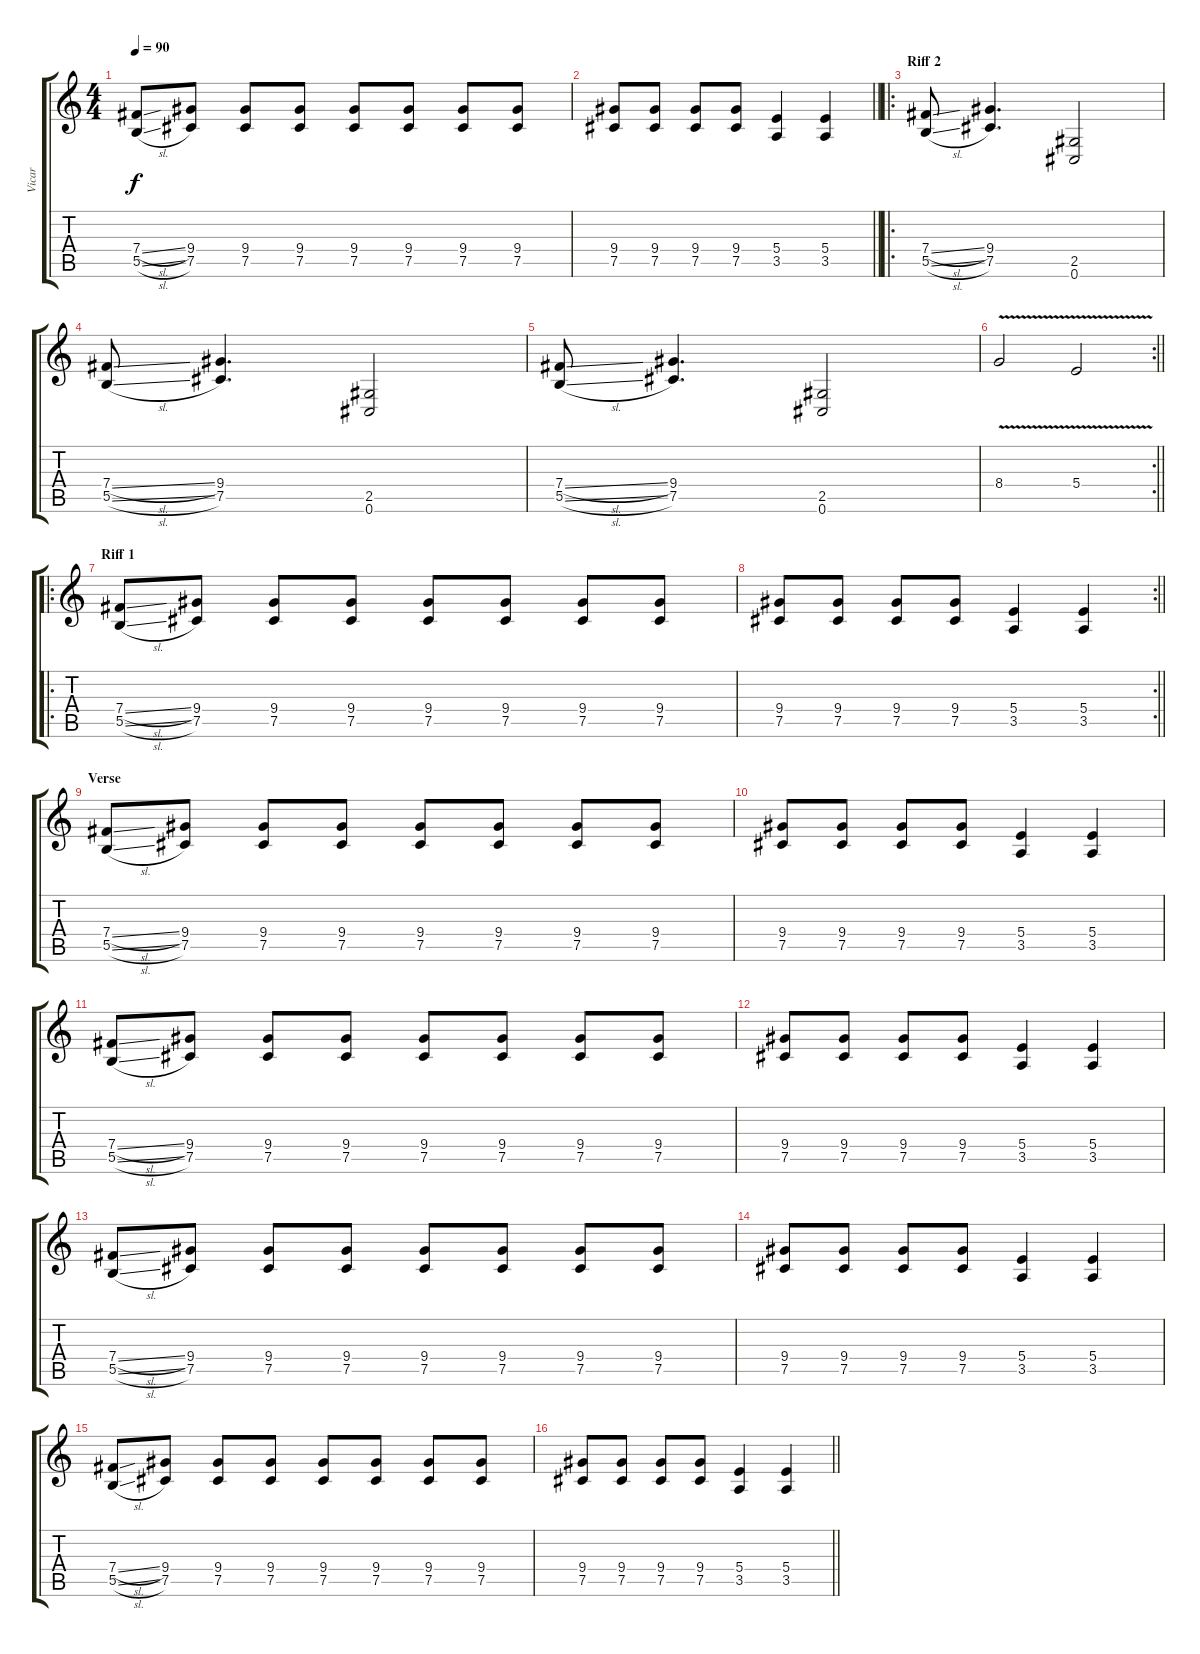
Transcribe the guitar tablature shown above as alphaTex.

\track ("Vicar" "Vicar") {instrument distortionguitar}
\staff {score tabs}
\tuning (Db4 Ab3 E3 B2 Gb2 Db2) {hide}
\ts (4 4)
\tempo 90
\clef g2
\ks c
(7.4{sl} 5.5{sl}).8{dy f} (9.4 7.5).8 (9.4 7.5).8 (9.4 7.5).8 (9.4 7.5).8 (9.4 7.5).8 (9.4 7.5).8 (9.4 7.5).8 |
\barLineRight lightlight
(9.4 7.5).8 (9.4 7.5).8 (9.4 7.5).8 (9.4 7.5).8 (5.4 3.5).4 (5.4 3.5).4 |
\ro
\section ("" "Riff 2")
(7.4{sl} 5.5{sl}).8 (9.4 7.5).4{d} (2.5 0.6).2 |
(7.4{sl} 5.5{sl}).8 (9.4 7.5).4{d} (2.5 0.6).2 |
(7.4{sl} 5.5{sl}).8 (9.4 7.5).4{d} (2.5 0.6).2 |
\rc 2
\barLineRight lightlight
8.4{v}.2 5.4{v}.2 |
\ro
\section ("" "Riff 1")
(7.4{sl} 5.5{sl}).8 (9.4 7.5).8 (9.4 7.5).8 (9.4 7.5).8 (9.4 7.5).8 (9.4 7.5).8 (9.4 7.5).8 (9.4 7.5).8 |
\rc 2
\barLineRight lightlight
(9.4 7.5).8 (9.4 7.5).8 (9.4 7.5).8 (9.4 7.5).8 (5.4 3.5).4 (5.4 3.5).4 |
\section ("" "Verse")
(7.4{sl} 5.5{sl}).8 (9.4 7.5).8 (9.4 7.5).8 (9.4 7.5).8 (9.4 7.5).8 (9.4 7.5).8 (9.4 7.5).8 (9.4 7.5).8 |
(9.4 7.5).8 (9.4 7.5).8 (9.4 7.5).8 (9.4 7.5).8 (5.4 3.5).4 (5.4 3.5).4 |
(7.4{sl} 5.5{sl}).8 (9.4 7.5).8 (9.4 7.5).8 (9.4 7.5).8 (9.4 7.5).8 (9.4 7.5).8 (9.4 7.5).8 (9.4 7.5).8 |
(9.4 7.5).8 (9.4 7.5).8 (9.4 7.5).8 (9.4 7.5).8 (5.4 3.5).4 (5.4 3.5).4 |
(7.4{sl} 5.5{sl}).8 (9.4 7.5).8 (9.4 7.5).8 (9.4 7.5).8 (9.4 7.5).8 (9.4 7.5).8 (9.4 7.5).8 (9.4 7.5).8 |
(9.4 7.5).8 (9.4 7.5).8 (9.4 7.5).8 (9.4 7.5).8 (5.4 3.5).4 (5.4 3.5).4 |
(7.4{sl} 5.5{sl}).8 (9.4 7.5).8 (9.4 7.5).8 (9.4 7.5).8 (9.4 7.5).8 (9.4 7.5).8 (9.4 7.5).8 (9.4 7.5).8 |
\barLineRight lightlight
(9.4 7.5).8 (9.4 7.5).8 (9.4 7.5).8 (9.4 7.5).8 (5.4 3.5).4 (5.4 3.5).4
